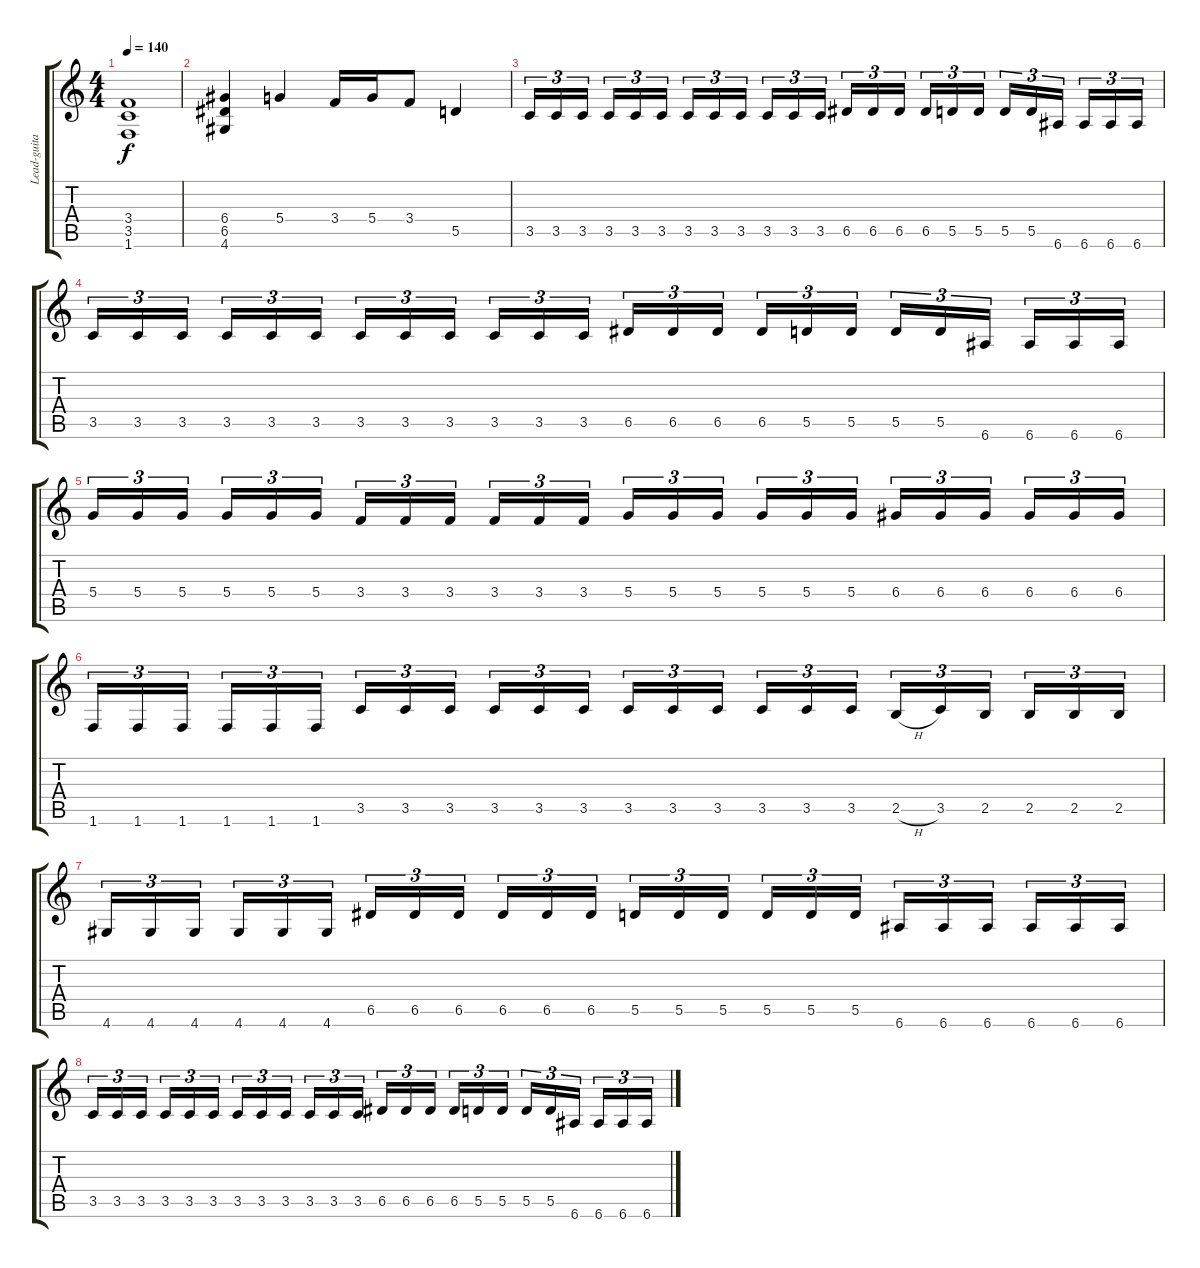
\track ("Lead-guitar - Galder" "Lead-guita") {instrument distortionguitar}
\staff {score tabs}
\tuning (E4 B3 G3 D3 A2 E2) {hide}
\ts (4 4)
\tempo 140
\clef g2
\ks c
(3.4 3.5 1.6).1{dy f} |
(6.4 6.5 4.6).4 5.4.4 3.4.16 5.4.16 3.4.8 5.5.4 |
3.5.16{tu (3 2)} 3.5.16{tu (3 2)} 3.5.16{tu (3 2) beam splitsecondary} 3.5.16{tu (3 2)} 3.5.16{tu (3 2)} 3.5.16{tu (3 2)} 3.5.16{tu (3 2)} 3.5.16{tu (3 2)} 3.5.16{tu (3 2) beam splitsecondary} 3.5.16{tu (3 2)} 3.5.16{tu (3 2)} 3.5.16{tu (3 2)} 6.5.16{tu (3 2)} 6.5.16{tu (3 2)} 6.5.16{tu (3 2) beam splitsecondary} 6.5.16{tu (3 2)} 5.5.16{tu (3 2)} 5.5.16{tu (3 2)} 5.5.16{tu (3 2)} 5.5.16{tu (3 2)} 6.6.16{tu (3 2) beam splitsecondary} 6.6.16{tu (3 2)} 6.6.16{tu (3 2)} 6.6.16{tu (3 2)} |
3.5.16{tu (3 2)} 3.5.16{tu (3 2)} 3.5.16{tu (3 2) beam splitsecondary} 3.5.16{tu (3 2)} 3.5.16{tu (3 2)} 3.5.16{tu (3 2)} 3.5.16{tu (3 2)} 3.5.16{tu (3 2)} 3.5.16{tu (3 2) beam splitsecondary} 3.5.16{tu (3 2)} 3.5.16{tu (3 2)} 3.5.16{tu (3 2)} 6.5.16{tu (3 2)} 6.5.16{tu (3 2)} 6.5.16{tu (3 2) beam splitsecondary} 6.5.16{tu (3 2)} 5.5.16{tu (3 2)} 5.5.16{tu (3 2)} 5.5.16{tu (3 2)} 5.5.16{tu (3 2)} 6.6.16{tu (3 2) beam splitsecondary} 6.6.16{tu (3 2)} 6.6.16{tu (3 2)} 6.6.16{tu (3 2)} |
5.4.16{tu (3 2)} 5.4.16{tu (3 2)} 5.4.16{tu (3 2) beam splitsecondary} 5.4.16{tu (3 2)} 5.4.16{tu (3 2)} 5.4.16{tu (3 2)} 3.4.16{tu (3 2)} 3.4.16{tu (3 2)} 3.4.16{tu (3 2) beam splitsecondary} 3.4.16{tu (3 2)} 3.4.16{tu (3 2)} 3.4.16{tu (3 2)} 5.4.16{tu (3 2)} 5.4.16{tu (3 2)} 5.4.16{tu (3 2) beam splitsecondary} 5.4.16{tu (3 2)} 5.4.16{tu (3 2)} 5.4.16{tu (3 2)} 6.4.16{tu (3 2)} 6.4.16{tu (3 2)} 6.4.16{tu (3 2) beam splitsecondary} 6.4.16{tu (3 2)} 6.4.16{tu (3 2)} 6.4.16{tu (3 2)} |
1.6.16{tu (3 2)} 1.6.16{tu (3 2)} 1.6.16{tu (3 2) beam splitsecondary} 1.6.16{tu (3 2)} 1.6.16{tu (3 2)} 1.6.16{tu (3 2)} 3.5.16{tu (3 2)} 3.5.16{tu (3 2)} 3.5.16{tu (3 2) beam splitsecondary} 3.5.16{tu (3 2)} 3.5.16{tu (3 2)} 3.5.16{tu (3 2)} 3.5.16{tu (3 2)} 3.5.16{tu (3 2)} 3.5.16{tu (3 2) beam splitsecondary} 3.5.16{tu (3 2)} 3.5.16{tu (3 2)} 3.5.16{tu (3 2)} 2.5{h}.16{tu (3 2)} 3.5.16{tu (3 2)} 2.5.16{tu (3 2) beam splitsecondary} 2.5.16{tu (3 2)} 2.5.16{tu (3 2)} 2.5.16{tu (3 2)} |
4.6.16{tu (3 2)} 4.6.16{tu (3 2)} 4.6.16{tu (3 2) beam splitsecondary} 4.6.16{tu (3 2)} 4.6.16{tu (3 2)} 4.6.16{tu (3 2)} 6.5.16{tu (3 2)} 6.5.16{tu (3 2)} 6.5.16{tu (3 2) beam splitsecondary} 6.5.16{tu (3 2)} 6.5.16{tu (3 2)} 6.5.16{tu (3 2)} 5.5.16{tu (3 2)} 5.5.16{tu (3 2)} 5.5.16{tu (3 2) beam splitsecondary} 5.5.16{tu (3 2)} 5.5.16{tu (3 2)} 5.5.16{tu (3 2)} 6.6.16{tu (3 2)} 6.6.16{tu (3 2)} 6.6.16{tu (3 2) beam splitsecondary} 6.6.16{tu (3 2)} 6.6.16{tu (3 2)} 6.6.16{tu (3 2)} |
3.5.16{tu (3 2)} 3.5.16{tu (3 2)} 3.5.16{tu (3 2) beam splitsecondary} 3.5.16{tu (3 2)} 3.5.16{tu (3 2)} 3.5.16{tu (3 2)} 3.5.16{tu (3 2)} 3.5.16{tu (3 2)} 3.5.16{tu (3 2) beam splitsecondary} 3.5.16{tu (3 2)} 3.5.16{tu (3 2)} 3.5.16{tu (3 2)} 6.5.16{tu (3 2)} 6.5.16{tu (3 2)} 6.5.16{tu (3 2) beam splitsecondary} 6.5.16{tu (3 2)} 5.5.16{tu (3 2)} 5.5.16{tu (3 2)} 5.5.16{tu (3 2)} 5.5.16{tu (3 2)} 6.6.16{tu (3 2) beam splitsecondary} 6.6.16{tu (3 2)} 6.6.16{tu (3 2)} 6.6.16{tu (3 2)}
